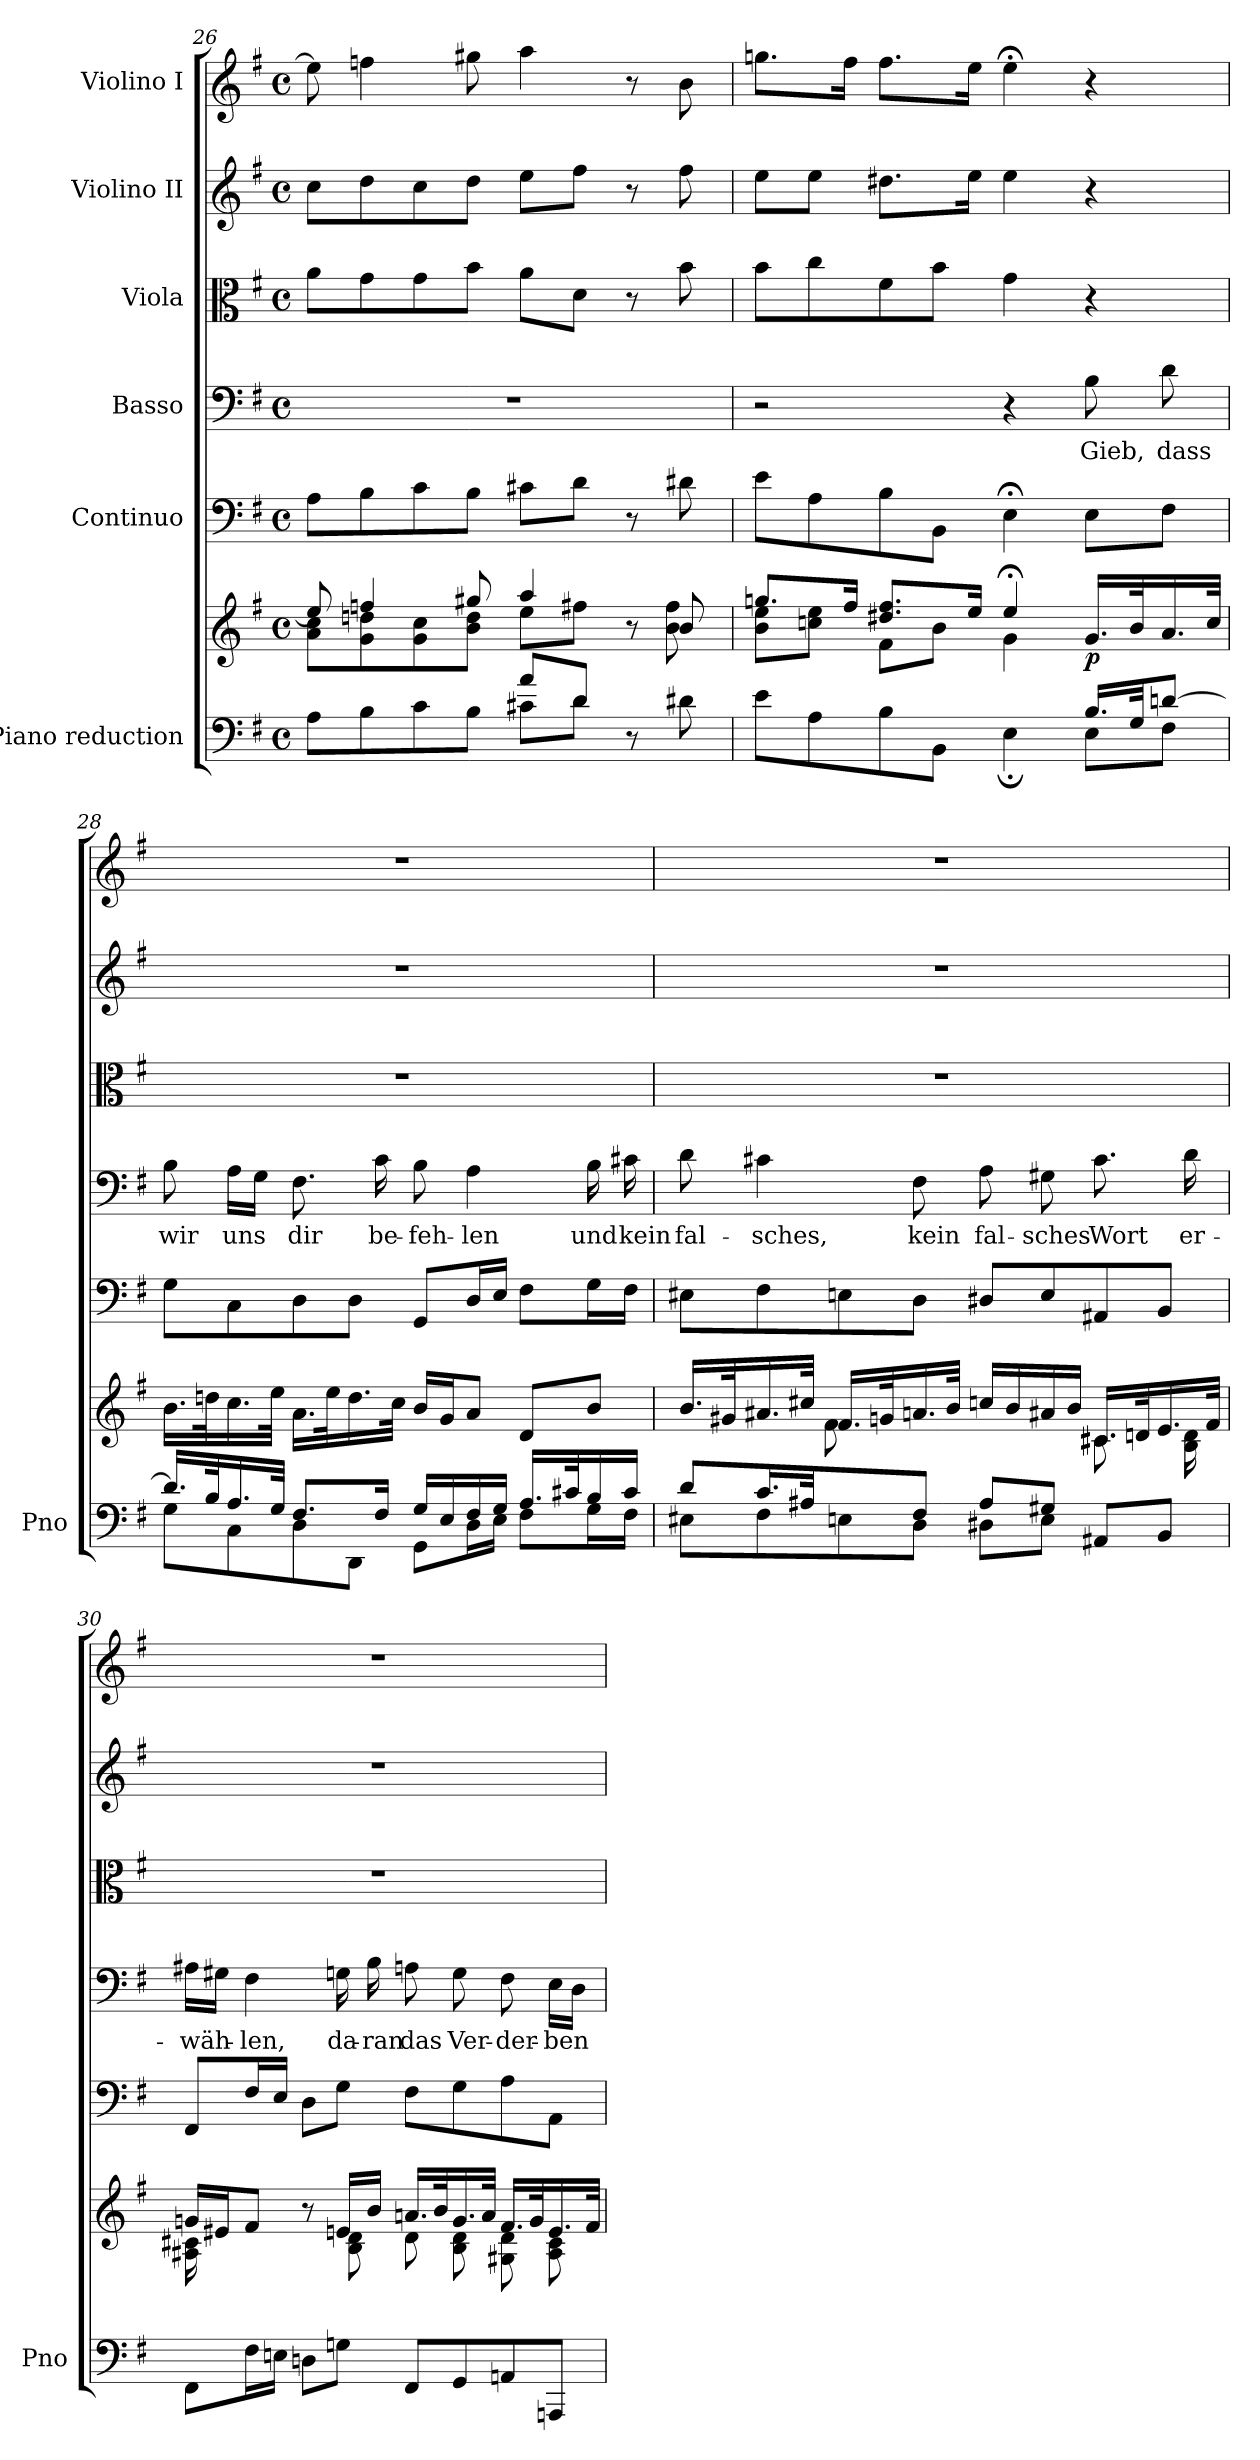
**kern	**kern	**dynam	**kern	**kern	**text	**kern	**kern	**kern
*part6	*part6	*part6	*part5	*part4	*part4	*part3	*part2	*part1
*staff7	*staff6	*staff6/7	*staff5	*staff4	*staff4	*staff3	*staff2	*staff1
*I"Piano reduction	*	*	*I"Continuo	*I"Basso	*	*I"Viola	*I"Violino II	*I"Violino I
*I'Pno	*	*	*	*	*	*	*	*
*clefF4	*clefG2	*	*clefF4	*clefF4	*	*clefC3	*clefG2	*clefG2
*k[f#]	*k[f#]	*	*k[f#]	*k[f#]	*	*k[f#]	*k[f#]	*k[f#]
*M4/4	*M4/4	*	*M4/4	*M4/4	*	*M4/4	*M4/4	*M4/4
*met(c)	*met(c)	*	*met(c)	*met(c)	*	*met(c)	*met(c)	*met(c)
=26	=26	=26	=26	=26	=26	=26	=26	=26
*^	*^	*	*	*	*	*	*	*
2ryy	8A\L	8ee/]	8a\ 8cc\L	.	8A\L	1r	.	8a\L	8cc\L	8ee\]
.	8B\	4ffn/	8g\ 8ddn\	.	8B\	.	.	8g\	8dd\	4ffn\
.	8c\	.	8g\ 8cc\	.	8c\	.	.	8g\	8cc\	.
.	8B\J	8gg#X/	8b\ 8dd\J	.	8B\J	.	.	8b\J	8dd\J	8gg#X\
8a/L	8c#X\L	4aa/	8ee\L	.	8c#X\L	.	.	8a\L	8ee\L	4aa\
8d/J	8d\J	.	8ff#X\J	.	8d\J	.	.	8d\J	8ff#\J	.
8r	4ryy	8r	8ryy	.	8r	.	.	8r	8r	8r
8d#X\	.	8b/	8b\ 8ff#\	.	8d#X\	.	.	8b\	8ff#\	8b\
=27	=27	=27	=27	=27	=27	=27	=27	=27	=27	=27
2.ryy	8e\L	8.ggn/L	8b\ 8ee\L	.	8e\L	2r	.	8b\L	8ee\L	8.ggn\L
.	8A\	.	8ccn\ 8ee\J	.	8A\	.	.	8cc\	8ee\J	.
.	.	16ff#/Jk	.	.	.	.	.	.	.	16ff#\Jk
.	8B\	8.dd#X/ 8.ff#/L	8f#\L	.	8B\	.	.	8f#\	8.dd#X\L	8.ff#\L
.	8BB\J	.	8b\J	.	8BB\J	.	.	8b\J	.	.
.	.	16ee/Jk	.	.	.	.	.	.	16ee\Jk	16ee\Jk
.	4E;\	4ee;</	4g\	.	4E;\	4r	.	4g\	4ee\	4ee;<\
!	!	!	!	!LO:DY:b	!	!	!LO:LY:b	!	!	!
16.B/LL	8E\L	16.g/LL	4ryy	p	8E\L	8B\	Gieb,	4r	4r	4r
32G/JK	.	32b/K	.	.	.	.	.	.	.	.
!	!	!	!	!	!	!	!LO:LY:b	!	!	!
[8dn/J	8F#\J	16.a/	.	.	8F#\J	8d\	dass	.	.	.
.	.	32cc/JJk	.	.	.	.	.	.	.	.
*	*	*v	*v	*	*	*	*	*	*	*
!!LO:LB:g=z
=28	=28	=28	=28	=28	=28	=28	=28	=28	=28
!	!	!	!	!	!	!LO:LY:b	!	!	!
16.d/LL]	8G\L	16.b\LL	.	8G\L	8B\	wir	1r	1r	1r
32B/K	.	32ddn\K	.	.	.	.	.	.	.
!	!	!	!	!	!	!LO:LY:b	!	!	!
16.A/	8C\	16.cc\	.	8C\	16A\LL	uns	.	.	.
.	.	.	.	.	16G\JJ	.	.	.	.
32G/JJk	.	32ee\JJk	.	.	.	.	.	.	.
!	!	!	!	!	!	!LO:LY:b	!	!	!
8.F#/L	8D\	16.a\LL	.	8D\	8.F#\	dir	.	.	.
.	.	32ee\K	.	.	.	.	.	.	.
.	8DD\J	16.dd\	.	8D\J	.	.	.	.	.
!	!	!	!	!	!	!LO:LY:b	!	!	!
16F#/Jk	.	.	.	.	16c\	be-	.	.	.
.	.	32cc\JJk	.	.	.	.	.	.	.
!	!	!	!	!	!	!LO:LY:b	!	!	!
16G/LL	8GG\L	16b/LL	.	8GG/L	8B\	-feh-	.	.	.
16E/	.	16g/J	.	.	.	.	.	.	.
!	!	!	!	!	!	!LO:LY:b	!	!	!
16F#/	16D\L	8a/J	.	16D/L	4A\	-len	.	.	.
16G/JJ	16E\JJ	.	.	16E/JJ	.	.	.	.	.
16.A/LL	8F#\L	8d/L	.	8F#\L	.	.	.	.	.
32c#X/K	.	.	.	.	.	.	.	.	.
!	!	!	!	!	!	!LO:LY:b	!	!	!
16B/	16G\L	8b/J	.	16G\L	16B\	und	.	.	.
!	!	!	!	!	!	!LO:LY:b	!	!	!
16c#/JJ	16F#\JJ	.	.	16F#\JJ	16c#X\	kein	.	.	.
=29	=29	=29	=29	=29	=29	=29	=29	=29	=29
*	*	*^	*	*	*	*	*	*	*
!	!	!	!	!	!	!	!LO:LY:b	!	!	!
8d/L	8E#X\L	16.b/LL	4ryy	.	8E#X\L	8d\	fal-	1r	1r	1r
.	.	32g#X/K	.	.	.	.	.	.	.	.
!	!	!	!	!	!	!	!LO:LY:b	!	!	!
16.c/L	8F#\	16.a#X/	.	.	8F#\	4c#X\	-sches,	.	.	.
32A#X/JJk	.	32cc#X/JJk	.	.	.	.	.	.	.	.
8ryy	8En\	16.f#/LL	8f#\L	.	8En\	.	.	.	.	.
.	.	32gn/K	.	.	.	.	.	.	.	.
!	!	!	!	!	!	!	!LO:LY:b	!	!	!
8F#/J	8D\J	16.an/	4.ryy	.	8D\J	8F#\	kein	.	.	.
.	.	32b/JJk	.	.	.	.	.	.	.	.
!	!	!	!	!	!	!	!LO:LY:b	!	!	!
8A#/L	8D#X\L	16ccn/LL	.	.	8D#X/L	8A\	fal-	.	.	.
.	.	16b/	.	.	.	.	.	.	.	.
!	!	!	!	!	!	!	!LO:LY:b	!	!	!
8G#X/J	8E\J	16a#X/	.	.	8E/	8G#X\	-sches	.	.	.
.	.	16b/JJ	.	.	.	.	.	.	.	.
!	!	!	!	!	!	!	!LO:LY:b	!	!	!
4ryy	8AA#X/L	16.c#X/LL	8.c#X\L	.	8AA#X/	8.c#\	Wort	.	.	.
.	.	32dn/K	.	.	.	.	.	.	.	.
.	8BB/J	16.e/	.	.	8BB/J	.	.	.	.	.
!	!	!	!	!	!	!	!LO:LY:b	!	!	!
.	.	.	16B\ 16d\Jk	.	.	16d\	er-	.	.	.
.	.	32f#/JJk	.	.	.	.	.	.	.	.
!!LO:PB:g=z
=30	=30	=30	=30	=30	=30	=30	=30	=30	=30	=30
!	!	!	!	!	!	!	!LO:LY:b	!	!	!
16ryy	8FF#\L	16gn/LL	16A#X\ 16c#X\LL	.	8FF#/L	16A#X\LL	-wäh-	1r	1r	1r
16G#X/ 16B/J	.	16e#X/J	8.ryy	.	.	16G#X\JJ	.	.	.	.
!	!	!	!	!	!	!	!LO:LY:b	!	!	!
8F#/ 8A#X/J	16F#\L	8f#/J	.	.	16F#/L	4F#\	-len,	.	.	.
.	16En\JJ	.	.	.	16E/JJ	.	.	.	.	.
2.ryy	8Dn\L	8r	8ryy	.	8D\L	.	.	.	.	.
!	!	!	!	!	!	!	!LO:LY:b	!	!	!
.	8Gn\J	16en/LL	8B\ 8d\	.	8G\J	16Gn\	da-	.	.	.
!	!	!	!	!	!	!	!LO:LY:b	!	!	!
.	.	16b/JJ	.	.	.	16B\	-ran	.	.	.
!	!	!	!	!	!	!	!LO:LY:b	!	!	!
.	8FF#/L	16.an/LL	8d\L	.	8F#\L	8An\	das	.	.	.
.	.	32b/K	.	.	.	.	.	.	.	.
!	!	!	!	!	!	!	!LO:LY:b	!	!	!
.	8GG/	16.g/	8B\ 8d\	.	8G\	8G\	Ver-	.	.	.
.	.	32a/JJk	.	.	.	.	.	.	.	.
!	!	!	!	!	!	!	!LO:LY:b	!	!	!
.	8AAn/	16.f#/LL	8G#\ 8d\	.	8A\	8F#\	-der-	.	.	.
.	.	32g/K	.	.	.	.	.	.	.	.
!	!	!	!	!	!	!	!LO:LY:b	!	!	!
.	8AAAn/J	16.e/	8A#\ 8c#\J	.	8AA\J	16E\LL	-ben	.	.	.
.	.	.	.	.	.	16D\JJ	.	.	.	.
.	.	32f#/JJk	.	.	.	.	.	.	.	.
*v	*v	*	*	*	*	*	*	*	*	*
*	*v	*v	*	*	*	*	*	*	*
=	=	=	=	=	=	=	=	=
*-	*-	*-	*-	*-	*-	*-	*-	*-
